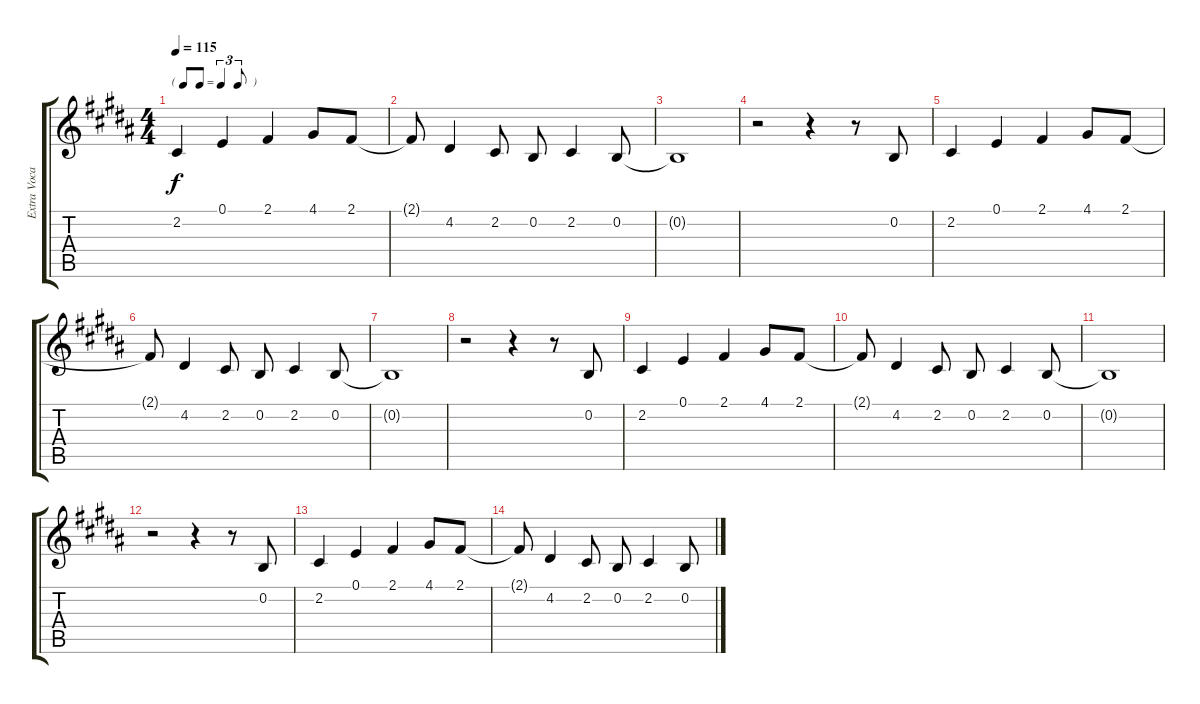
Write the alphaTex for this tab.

\track ("Extra Vocal (Bruce)" "Extra Voca") {instrument flute}
\staff {score tabs}
\tuning (E4 B3 G3 D3 A2 E2) {hide}
\ts (4 4)
\tf triplet8th
\tempo 115
\clef g2
\ks b
2.2.4{dy f} 0.1.4 2.1.4 4.1.8 2.1.8 |
2.1{t}.8 4.2.4 2.2.8 0.2.8 2.2.4 0.2.8 |
0.2{t}.1 |
r.2 r.4 r.8 0.2.8 |
2.2.4 0.1.4 2.1.4 4.1.8 2.1.8 |
2.1{t}.8 4.2.4 2.2.8 0.2.8 2.2.4 0.2.8 |
0.2{t}.1 |
r.2 r.4 r.8 0.2.8 |
2.2.4 0.1.4 2.1.4 4.1.8 2.1.8 |
2.1{t}.8 4.2.4 2.2.8 0.2.8 2.2.4 0.2.8 |
0.2{t}.1 |
r.2 r.4 r.8 0.2.8 |
2.2.4 0.1.4 2.1.4 4.1.8 2.1.8 |
2.1{t}.8 4.2.4 2.2.8 0.2.8 2.2.4 0.2.8
